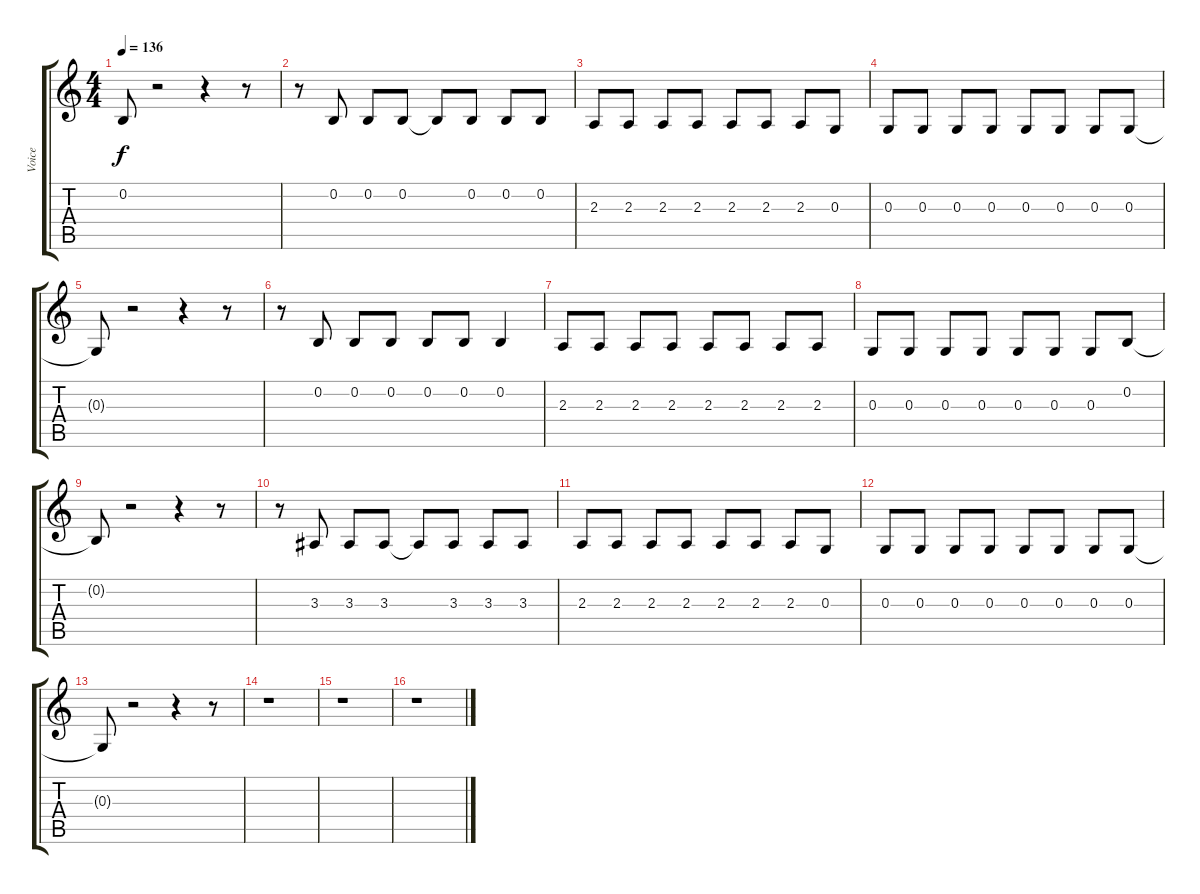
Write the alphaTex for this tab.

\track ("Voice" "Voice") {instrument drawbarorgan}
\staff {score tabs}
\tuning (E4 B3 G3 D3 A2 E2) {hide}
\ts (4 4)
\tempo 136
\clef g2
\ks c
0.2{t}.8{dy f} r.2 r.4 r.8 |
r.8 0.2.8 0.2.8 0.2.8 0.2{t}.8 0.2.8 0.2.8 0.2.8 |
2.3.8 2.3.8 2.3.8 2.3.8 2.3.8 2.3.8 2.3.8 0.3.8 |
0.3.8 0.3.8 0.3.8 0.3.8 0.3.8 0.3.8 0.3.8 0.3.8 |
0.3{t}.8 r.2 r.4 r.8 |
r.8 0.2.8 0.2.8 0.2.8 0.2.8 0.2.8 0.2.4 |
2.3.8 2.3.8 2.3.8 2.3.8 2.3.8 2.3.8 2.3.8 2.3.8 |
0.3.8 0.3.8 0.3.8 0.3.8 0.3.8 0.3.8 0.3.8 0.2.8 |
0.2{t}.8 r.2 r.4 r.8 |
r.8 3.3.8 3.3.8 3.3.8 3.3{t}.8 3.3.8 3.3.8 3.3.8 |
2.3.8 2.3.8 2.3.8 2.3.8 2.3.8 2.3.8 2.3.8 0.3.8 |
0.3.8 0.3.8 0.3.8 0.3.8 0.3.8 0.3.8 0.3.8 0.3.8 |
0.3{t}.8 r.2 r.4 r.8 |
r.1 |
r.1 |
r.1
